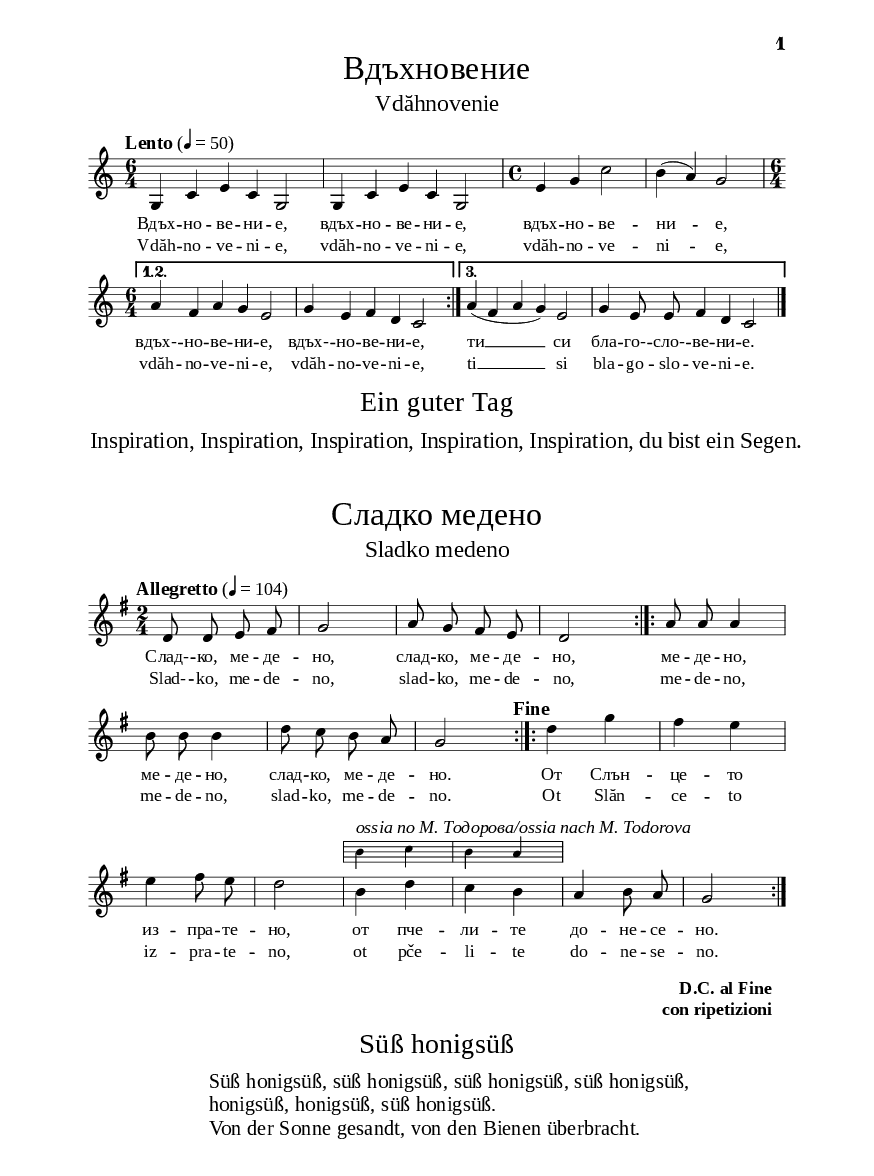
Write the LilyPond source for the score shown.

\version "2.24.3"

% include paper part and global functions
\include "include/globals.ily"

\bookpart {
  \label #'ref095
  \tocItem \markup "Вдъхновение – Vdăhnovenie"
  \include "include/bookpart-paper.ily"
  \score {
    \include "include/score-layout.ily"


    \new Voice \absolute  {
      \clef treble
      \key c \major
      \time 6/4
      \tempoFunc "Lento" 4 "50"
      \autoBeamOff
      \repeat volta 3 {
        g4 c' e' c' g2 | g4 c' e' c' g2 | \time 4/4  e'4 g' c''2  |

        b'4 ( a' ) g'2 | \break \time 6/4
      } \alternative {
        { a'4 f' a' g' e'2 | g'4 e' f' d' c'2 |  }
        {
          \once \override Score.TimeSignature.break-visibility = ##(#f #f #t)
          \time 6/4 a'4 ( f' a' g' ) e'2 |  g'4 e'8 e' f'4 d' c'2
        }
      }
      \bar "|."
    }

    \addlyrics {
      Вдъх -- но -- ве -- ни -- е,
      вдъх -- но -- ве -- ни -- е,
      вдъх -- но -- ве -- ни -- е, "вдъх-" -- но -- ве -- ни -- е,
      "вдъх-" -- но -- ве -- ни -- е, ти __ си бла -- "го-" --
      "сло-" -- ве -- ни -- е.

    }

    \addlyrics {
      Vdăh -- no -- ve -- ni -- e,
      vdăh -- no -- ve -- ni -- e,
      vdăh -- no -- ve -- ni -- e, vdăh -- no -- ve -- ni -- e,
      vdăh -- no -- ve -- ni -- e, ti __ si bla -- go --
      slo -- ve -- ni -- e.

    }


    \header {
      title = \titleFunc "Вдъхновение" "Vdăhnovenie"
    }

    \midi{}

  } % score

  \markup \empty-one

  % include foreign translation(s) of the song
  \version "2.24.4"

\markup \fill-line { \fontsize #deTitleFontSize "Ein guter Tag" }
\markup \null
\markup \null

\markup \abs-fontsize #11 \override #`(baseline-skip . ,bgCoupletBaselineSkip) {
  \fill-line {
    \hspace #0.1
    \column {
      \line {
        \bold "  "
        \column {
           "Inspiration, Inspiration, Inspiration, Inspiration, Inspiration, du bist ein Segen."
        }
      }
    }\hspace #0.1
  }
}


  \markup \empty-three

  \label #'ref073
  \tocItem \markup "Сладко медено – Sladko medeno"
  \include "include/bookpart-paper.ily"
  \score {
    \include "include/score-layout.ily"

    \new Staff = main \absolute {
      \clef treble
      \key g \major
      \time 2/4
      \tempoFunc "Allegretto" 4 "104"
      \autoBeamOff


      d'8 d' e' fis' |g'2 | a'8 g' fis' e' | d'2  \bar ":|.:"  |

      a'8 a' a'4 | \break  b'8 b' b'4 | d''8 c'' b' a' | \tempo "                 Fine" g'2  \bar ":|.:" |



      d''4 g'' | fis''4 e'' | \break

      e''4 fis''8 e'' | d''2  |

      <<
        {

          b'4 d'' | c''4 b' |
        }

        \new Staff \with {
          \override VerticalAxisGroup.default-staff-staff-spacing =
          #'((basic-distance . 5.5)
             (padding . -20))
          \remove "Time_signature_engraver"
          alignAboveContext = #"main"
          fontSize = #-1.7
          \override StaffSymbol.staff-space = #(magstep -3)
          \override StaffSymbol.thickness = #(magstep -3)
          firstClef = ##f
        }
        { b'4^\markup { \large \italic "ossia по М. Тодорова/ossia nach M. Todorova " } c'' | b'4 a' | }
      >>



      a'4 b'8 a' | g'2
      \bar ":|."
    }

    \addlyrics {
      "Слад-" -- ко,
      ме -- де -- но, слад -- ко, ме -- де -- но, ме --
      де -- но, ме -- де -- но, слад -- ко, ме -- де --
      но. От Слън -- це -- то из -- пра -- те -- но,
      от пче -- ли -- те до -- не -- се -- но.
    }
    \addlyrics {
      "Slad-" -- ko,
      me -- de -- no, slad -- ko, me -- de -- no, me --
      de -- no, me -- de -- no, slad -- ko, me -- de --
      no. Ot Slăn -- ce -- to iz -- pra -- te -- no,
      ot pče -- li -- te do -- ne -- se -- no.
    }
    \header {
      title = \titleFunc "Сладко медено" "Sladko medeno"
    }

    \midi{}

  } % score

  \markup \empty-one
  \markup \dc-two "D.C. al Fine" "con ripetizioni"

  \markup \empty-one

  % include foreign translation(s) of the song
  \version "2.24.4"

\markup \fill-line { \fontsize #deTitleFontSize "Süß honigsüß" }
\markup \null
\markup \null

\markup \abs-fontsize #10 {
   \hspace #15
  \override #`(baseline-skip . ,deCoupletBaselineSkip)

  \column {

       
  \line { " "Süß honigsüß, süß honigsüß, süß honigsüß, süß honigsüß, }
  \line { " " honigsüß, honigsüß, süß honigsüß.}

  \line { " " Von der Sonne gesandt, von den Bienen überbracht. }

      
      
       
    }
    
    
}
    






} % bookpart
